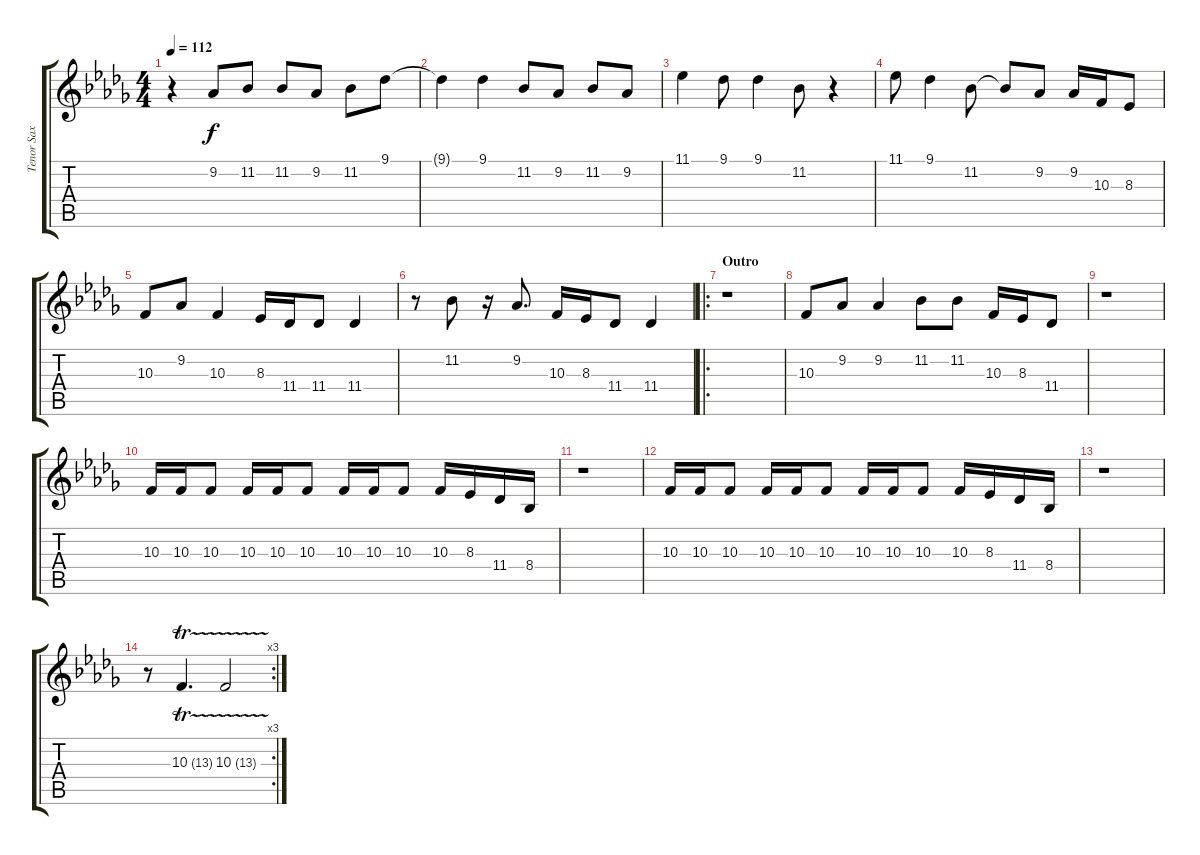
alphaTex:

\track ("Tenor Sax" "Tenor Sax") {instrument tenorsax}
\staff {score tabs}
\tuning (E4 B3 G3 D3 A2 E2) {hide}
\ts (4 4)
\tempo 112
\clef g2
\ks db
r.4{dy f} 9.2.8 11.2.8 11.2.8 9.2.8 11.2.8 9.1.8 |
9.1{t}.4 9.1.4 11.2.8 9.2.8 11.2.8 9.2.8 |
11.1.4 9.1.8 9.1.4 11.2.8 r.4 |
11.1.8 9.1.4 11.2.8 11.2{t}.8 9.2.8 9.2.16 10.3.16 8.3.8 |
10.3.8 9.2.8 10.3.4 8.3.16 11.4.16 11.4.8 11.4.4 |
r.8 11.2.8 r.16 9.2.8{d} 10.3.16 8.3.16 11.4.8 11.4.4 |
\ro
\section ("" "Outro")
r.1 |
10.3.8 9.2.8 9.2.4 11.2.8 11.2.8 10.3.16 8.3.16 11.4.8 |
r.1 |
10.3.16 10.3.16 10.3.8 10.3.16 10.3.16 10.3.8 10.3.16 10.3.16 10.3.8 10.3.16 8.3.16 11.4.16 8.4.16 |
r.1 |
10.3.16 10.3.16 10.3.8 10.3.16 10.3.16 10.3.8 10.3.16 10.3.16 10.3.8 10.3.16 8.3.16 11.4.16 8.4.16 |
r.1 |
\rc 3
r.8 10.3{tr (13 32)}.4{d} 10.3{tr (13 32)}.2
